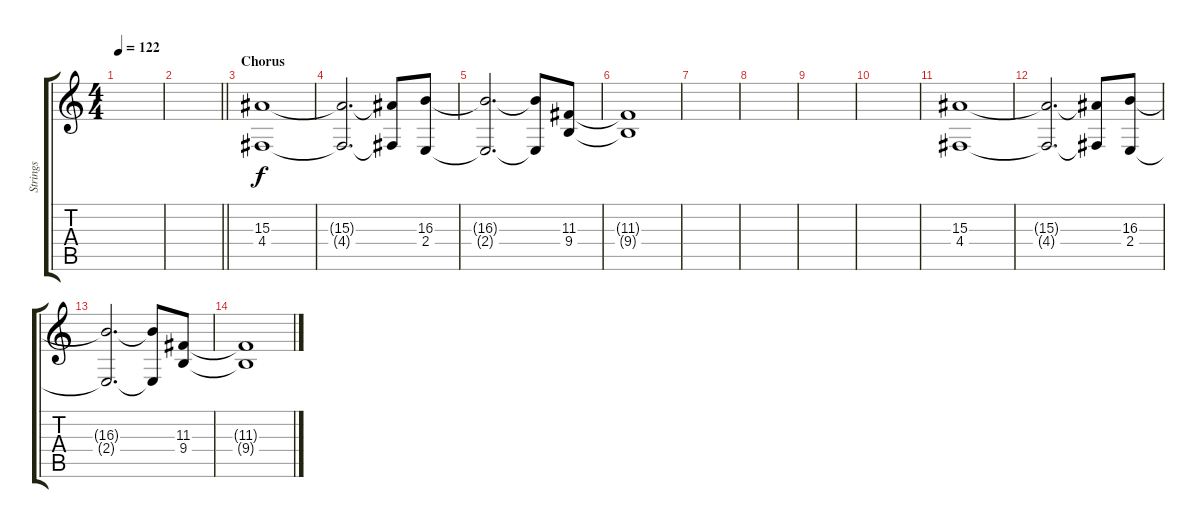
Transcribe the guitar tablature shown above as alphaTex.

\track ("Strings" "Strings") {instrument stringensemble1}
\staff {score tabs}
\tuning (E4 B3 G3 D3 A2 E2) {hide}
\ts (4 4)
\tempo 122
\clef g2
\ks c
|
\barLineRight lightlight
|
\section ("" "Chorus")
(15.3 4.4).1 |
(15.3{t} 4.4{t}).2{d} (15.3{t} 4.4{t}).8 (16.3 2.4).8 |
(16.3{t} 2.4{t}).2{d} (16.3{t} 2.4{t}).8 (11.3 9.4).8 |
(11.3{t} 9.4{t}).1 |
|
|
|
|
(15.3 4.4).1 |
(15.3{t} 4.4{t}).2{d} (15.3{t} 4.4{t}).8 (16.3 2.4).8 |
(16.3{t} 2.4{t}).2{d} (16.3{t} 2.4{t}).8 (11.3 9.4).8 |
(11.3{t} 9.4{t}).1
